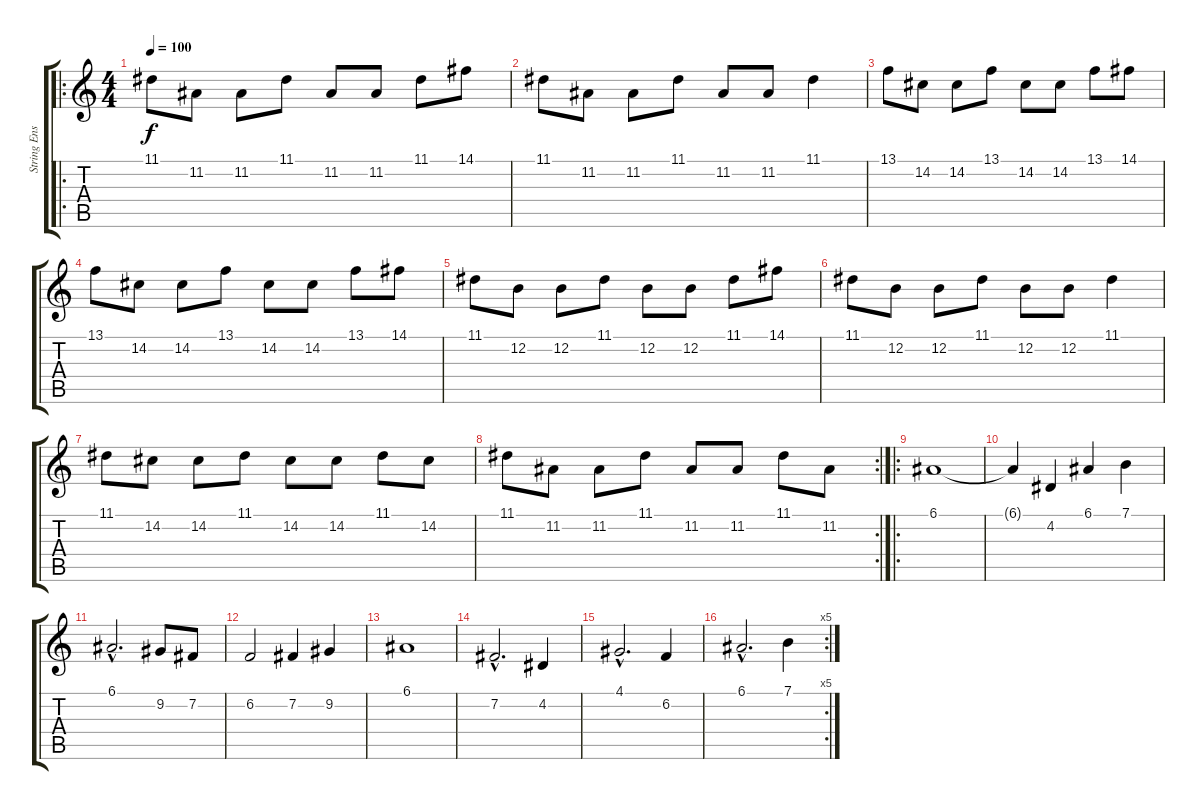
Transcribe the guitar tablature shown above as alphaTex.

\track ("String Ensemble 2" "String Ens") {instrument stringensemble1}
\staff {score tabs}
\tuning (E4 B3 G3 D3 A2 E2) {hide}
\ro
\ts (4 4)
\tempo 100
\clef g2
\ks c
11.1.8{dy f} 11.2.8 11.2.8 11.1.8 11.2.8 11.2.8 11.1.8 14.1.8 |
11.1.8 11.2.8 11.2.8 11.1.8 11.2.8 11.2.8 11.1.4 |
13.1.8 14.2.8 14.2.8 13.1.8 14.2.8 14.2.8 13.1.8 14.1.8 |
13.1.8 14.2.8 14.2.8 13.1.8 14.2.8 14.2.8 13.1.8 14.1.8 |
11.1.8 12.2.8 12.2.8 11.1.8 12.2.8 12.2.8 11.1.8 14.1.8 |
11.1.8 12.2.8 12.2.8 11.1.8 12.2.8 12.2.8 11.1.4 |
11.1.8 14.2.8 14.2.8 11.1.8 14.2.8 14.2.8 11.1.8 14.2.8 |
\rc 2
11.1.8 11.2.8 11.2.8 11.1.8 11.2.8 11.2.8 11.1.8 11.2.8 |
\ro
6.1.1 |
6.1{t}.4 4.2.4 6.1.4 7.1.4 |
6.1{hac}.2{d} 9.2.8 7.2.8 |
6.2.2 7.2.4 9.2.4 |
6.1.1 |
7.2{hac}.2{d} 4.2.4 |
4.1{hac}.2{d} 6.2.4 |
\rc 5
6.1{hac}.2{d} 7.1.4
